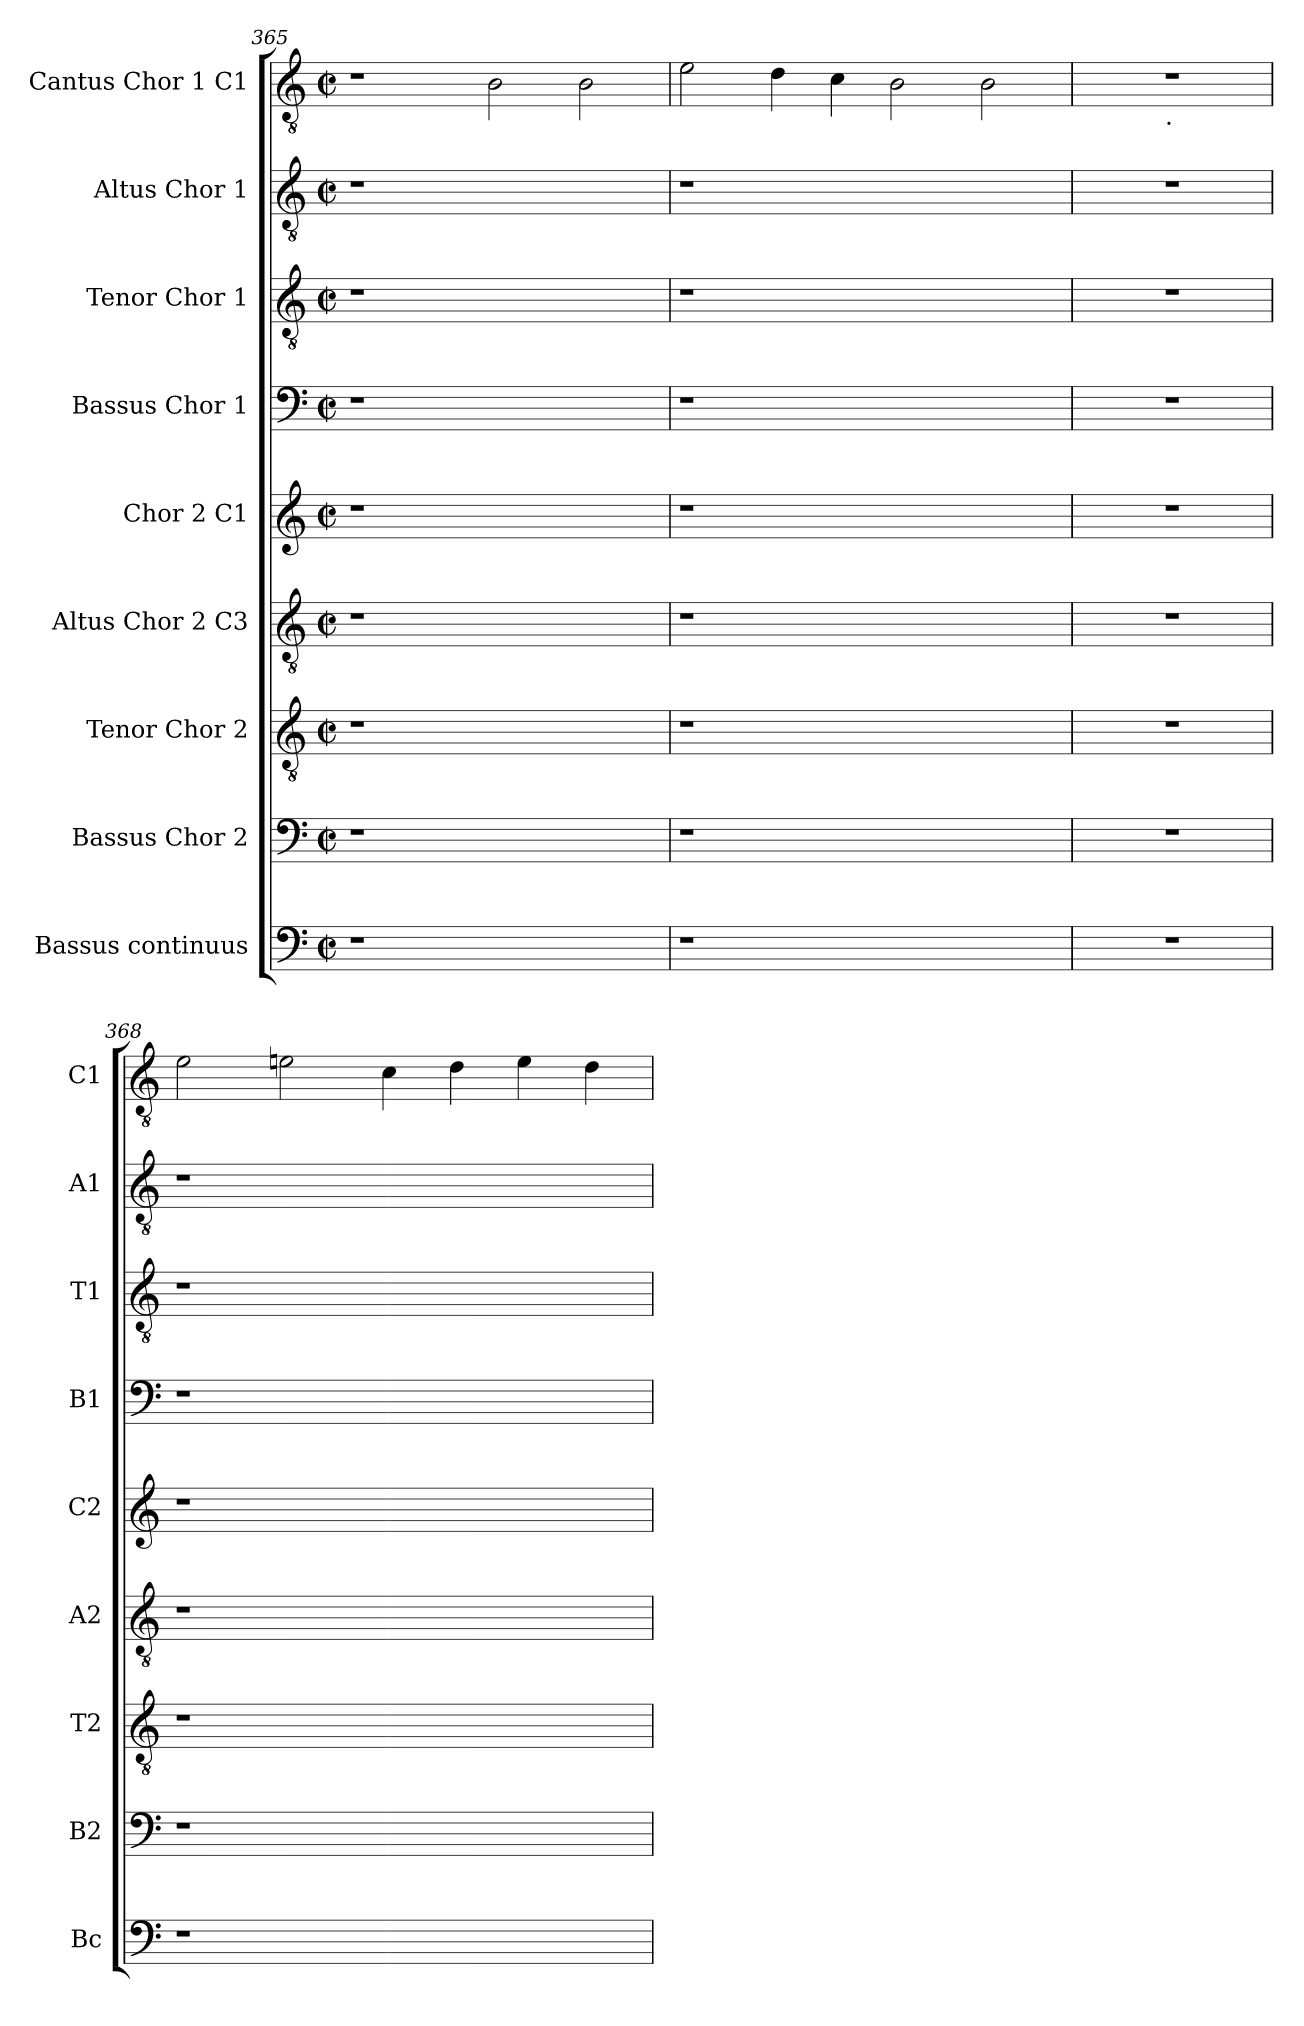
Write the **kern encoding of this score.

**kern	**kern	**kern	**kern	**kern	**kern	**kern	**kern	**kern
*part9	*part8	*part7	*part6	*part5	*part4	*part3	*part2	*part1
*staff9	*staff8	*staff7	*staff6	*staff5	*staff4	*staff3	*staff2	*staff1
*I"Bassus continuus	*I"Bassus Chor 2	*I"Tenor Chor 2	*I"Altus Chor 2 C3	*I"Chor 2 C1	*I"Bassus Chor 1	*I"Tenor Chor 1	*I"Altus Chor 1	*I"Cantus Chor 1 C1
*I'Bc	*I'B2	*I'T2	*I'A2	*I'C2	*I'B1	*I'T1	*I'A1	*I'C1
*clefF4	*clefF4	*clefGv2	*clefGv2	*clefG2	*clefF4	*clefGv2	*clefGv2	*clefGv2
*ITrd7c12	*	*	*	*	*	*	*	*
*k[]	*k[]	*k[]	*k[]	*k[]	*k[]	*k[]	*k[]	*k[]
*C:	*C:	*C:	*C:	*C:	*C:	*C:	*C:	*C:
*M2/2	*M2/2	*M2/2	*M2/2	*M2/2	*M2/2	*M2/2	*M2/2	*M2/2
*met(c|)	*met(c|)	*met(c|)	*met(c|)	*met(c|)	*met(c|)	*met(c|)	*met(c|)	*met(c|)
=365	=365	=365	=365	=365	=365	=365	=365	=365
1r	1r	1r	1r	1r	1r	1r	1r	1r
1ryy	1ryy	1ryy	1ryy	1ryy	1ryy	1ryy	1ryy	2B\
.	.	.	.	.	.	.	.	2B\
=366	=366	=366	=366	=366	=366	=366	=366	=366
1r	1r	1r	1r	1r	1r	1r	1r	2e\
.	.	.	.	.	.	.	.	4d\
.	.	.	.	.	.	.	.	4c\
1ryy	1ryy	1ryy	1ryy	1ryy	1ryy	1ryy	1ryy	2B\
.	.	.	.	.	.	.	.	2B\
=367	=367	=367	=367	=367	=367	=367	=367	=367
*	*	*	*	*	*	*	*	*^
1r	1r	1r	1r	1r	1r	1r	1r	1r	4...ryy
!	!	!	!	!	!	!	!	!	!LO:TX:b:t=.
.	.	.	.	.	.	.	.	.	2ryy
.	.	.	.	.	.	.	.	.	32ryy
!!LO:LB:g=z
=368	=368	=368	=368	=368	=368	=368	=368	=368	=368
!	!	!	!	!	!	!	!	!LO:TX:a:t=1 1 8	!
*	*	*	*	*	*	*	*	*v	*v
1r	1r	1r	1r	1r	1r	1r	1r	2e\
.	.	.	.	.	.	.	.	2en\
1ryy	1ryy	1ryy	1ryy	1ryy	1ryy	1ryy	1ryy	4c\
.	.	.	.	.	.	.	.	4d\
.	.	.	.	.	.	.	.	4e\
.	.	.	.	.	.	.	.	4d\
=	=	=	=	=	=	=	=	=
*-	*-	*-	*-	*-	*-	*-	*-	*-
